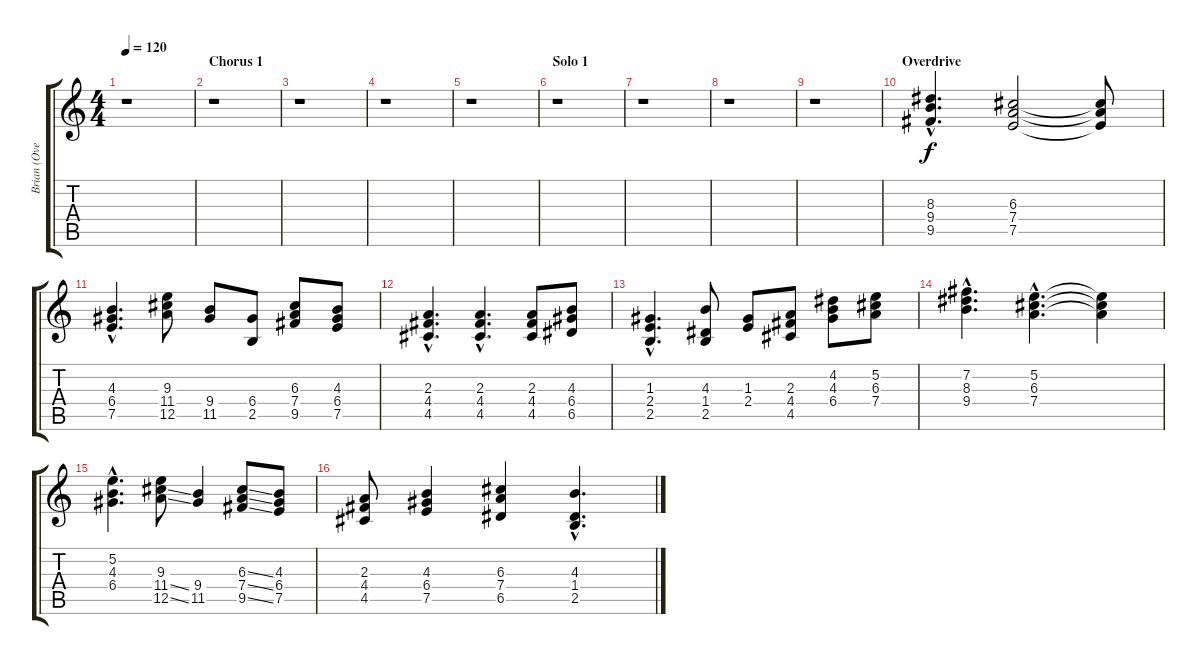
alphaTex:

\track ("Brian (Overdriven Guitar)" "Brian (Ove") {instrument overdrivenguitar}
\staff {score tabs}
\tuning (E4 B3 G3 D3 A2 E2) {hide}
\ts (4 4)
\tempo 120
\clef g2
\ks c
r.1{dy f} |
\section ("" "Chorus 1")
r.1 |
r.1 |
r.1 |
r.1 |
\section ("" "Solo 1")
r.1 |
r.1 |
r.1 |
r.1 |
\section ("" "Overdrive ")
(8.3{hac} 9.4{hac} 9.5{hac}).4{d} (6.3 7.4 7.5).2 (6.3{t} 7.4{t} 7.5{t}).8 |
(4.3{hac} 6.4{hac} 7.5{hac}).4{d} (9.3 11.4 12.5).8 (9.4 11.5).8 (6.4 2.5).8 (6.3 7.4 9.5).8 (4.3 6.4 7.5).8 |
(2.3{hac} 4.4{hac} 4.5{hac}).4{d} (2.3{hac} 4.4{hac} 4.5{hac}).4{d} (2.3 4.4 4.5).8 (4.3 6.4 6.5).8 |
(1.3{hac} 2.4{hac} 2.5{hac}).4{d} (4.3 1.4 2.5).8 (1.3 2.4).8 (2.3 4.4 4.5).8 (4.2 4.3 6.4).8 (5.2 6.3 7.4).8 |
(7.2{hac} 8.3{hac} 9.4{hac}).4{d} (5.2{hac} 6.3{hac} 7.4{hac}).4{d} (5.2{t} 6.3{t} 7.4{t}).4 |
(5.2{hac} 4.3{hac} 6.4{hac}).4{d} (9.3 11.4{ss} 12.5{ss}).8 (9.4 11.5).4 (6.3{ss} 7.4{ss} 9.5{ss}).8 (4.3 6.4 7.5).8 |
(2.3 4.4 4.5).8 (4.3 6.4 7.5).4 (6.3 7.4 6.5).4 (4.3{hac} 1.4{hac} 2.5{hac}).4{d}
